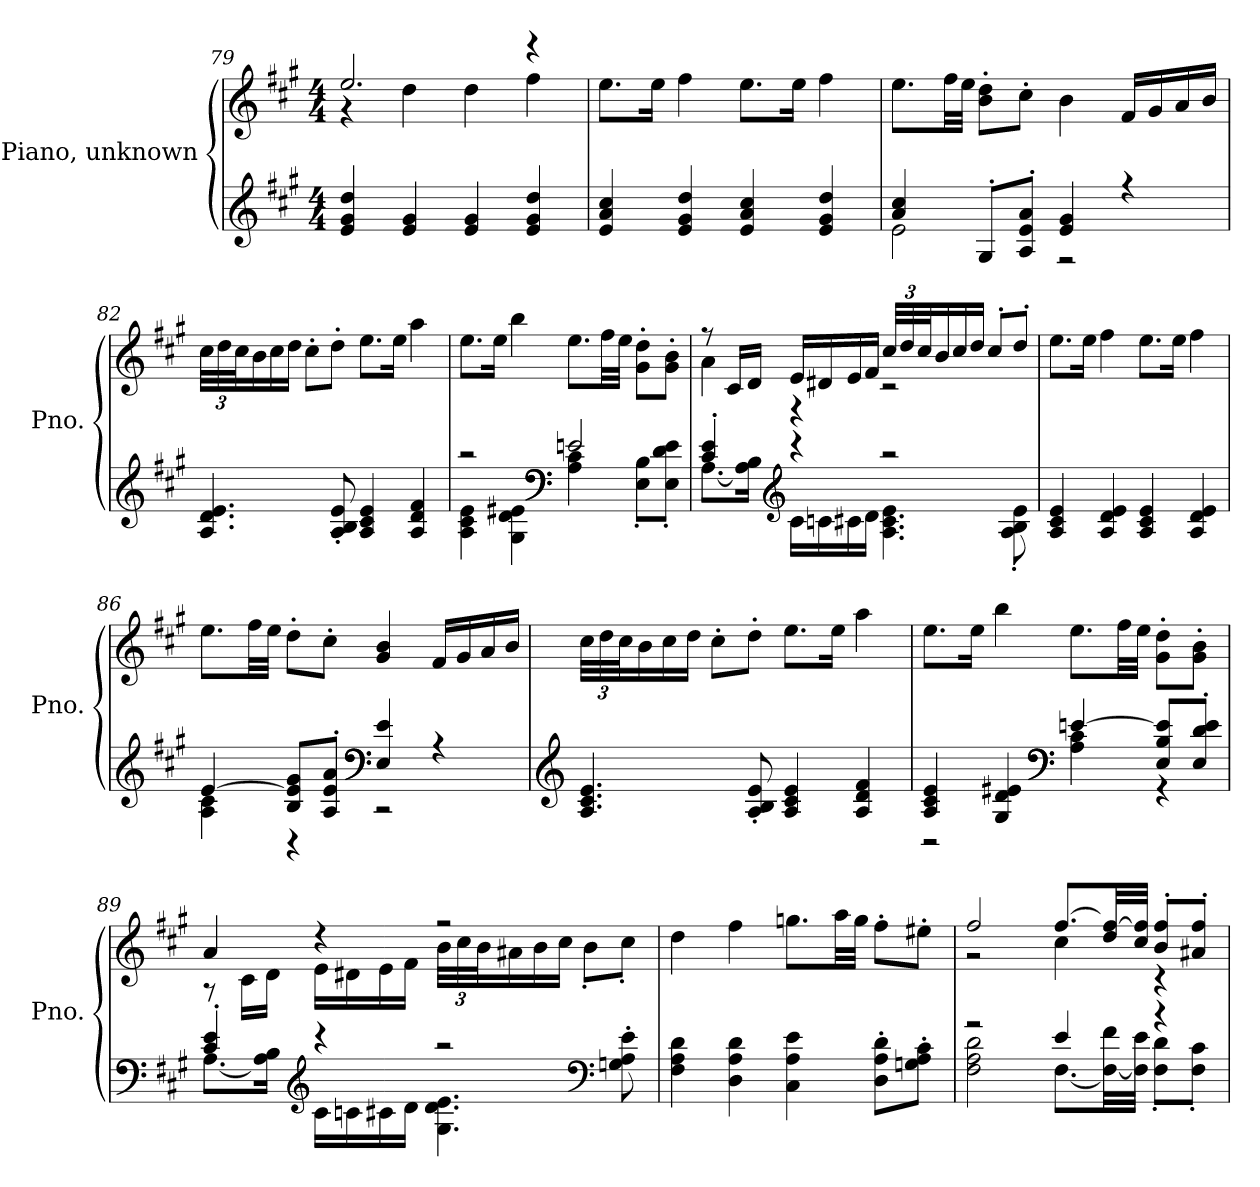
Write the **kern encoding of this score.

**kern	**kern
*part1	*part1
*staff2	*staff1
*I"Piano, unknown	*
*I'Pno.	*
*clefG2	*clefG2
*k[f#c#g#]	*k[f#c#g#]
*M4/4	*M4/4
=79	=79
*	*^
4e/ 4g#/ 4dd/	2.ee/	4r
4e/ 4g#/	.	4dd\
4e/ 4g#/	.	4dd\
4e/ 4g#/ 4dd/	4r	4ff#\
*	*v	*v
=80	=80
4e/ 4a/ 4cc#/	8.ee\L
.	16ee\Jk
4e/ 4g#/ 4dd/	4ff#\
4e/ 4a/ 4cc#/	8.ee\L
.	16ee\Jk
4e/ 4g#/ 4dd/	4ff#\
=81	=81
*^	*
4a/ 4cc#/	2e\	8.ee\L
.	.	32ff#\LL
.	.	32ee\JJJ
8G#'/L	.	8b\' 8dd\'L
8A/' 8e/' 8a/'J	.	8cc#'\J
4e/ 4g#/	2r	4b\
4r	.	16f#/LL
.	.	16g#/
.	.	16a/
.	.	16b/JJ
*v	*v	*
!!LO:LB:g=z
=82	=82
*	*Xbrackettup
4.A/ 4.d/ 4.e/	48cc#\LLL
.	48dd\
.	48cc#\J
.	16b\
.	16cc#\
.	16dd\JJ
.	8cc#'\L
8A/' 8B/' 8e/'	8dd'\J
4A/ 4c#/ 4e/	8.ee\L
.	16ee\Jk
4A/ 4d/ 4f#/	4aa\
=83	=83
*^	*
2r	4A\ 4c#\ 4e\	8.ee\L
.	.	16ee\Jk
.	4G#\ 4d\ 4e#X\	4bb\
*clefF4	*	*
2en/	4A\ 4c#\	8.ee\L
.	.	32ff#\LL
.	.	32ee\JJJ
.	8E\' 8B\'L	8g#\' 8dd\'L
.	8E\' 8d\' 8e\'J	8g#\' 8b\'J
=84	=84	=84
*	*	*^
4c#/' 4e/'	[8.A\L	8r	4a\
.	.	16c#/LL	.
.	16A\] 16B\Jk	16d/JJ	.
*clefG2	*	*	*
4r	16c#\LL	16e/LL	4r
.	16cn\	16d#X/	.
.	16c#X\	16e/	.
.	16d\JJ	16f#/JJ	.
2r	4.A\ 4.c#\ 4.e\	48cc#/LLL	2r
.	.	48dd/	.
.	.	48cc#/J	.
.	.	16b/	.
.	.	16cc#/	.
.	.	16dd/JJ	.
.	.	8cc#'/L	.
.	8A\' 8B\' 8e\'	8dd'/J	.
*v	*v	*	*
*	*v	*v
!!LO:LB:g=z
=85	=85
4A/ 4c#/ 4e/	8.ee\L
.	16ee\Jk
4A/ 4d/ 4e/	4ff#\
4A/ 4c#/ 4e/	8.ee\L
.	16ee\Jk
4A/ 4d/ 4e/	4ff#\
=86	=86
*^	*
[4e/	4A\ 4c#\	8.ee\L
.	.	32ff#\LL
.	.	32ee\JJJ
8B/ 8e/] 8g#/L	4r	8dd'\L
8A/' 8e/' 8a/'J	.	8cc#'\J
*clefF4	*	*
4E/ 4e/	2r	4g#/ 4b/
4r	.	16f#/LL
.	.	16g#/
.	.	16a/
.	.	16b/JJ
*v	*v	*
=87	=87
*clefG2	*
4.A/ 4.c#/ 4.e/	48cc#\LLL
.	48dd\
.	48cc#\J
.	16b\
.	16cc#\
.	16dd\JJ
.	8cc#'\L
8A/' 8B/' 8e/'	8dd'\J
4A/ 4c#/ 4e/	8.ee\L
.	16ee\Jk
4A/ 4d/ 4f#/	4aa\
!!LO:LB:g=z
=88	=88
*^	*
4A/ 4c#/ 4e/	2r	8.ee\L
.	.	16ee\Jk
4G#/ 4d/ 4e#X/	.	4bb\
*clefF4	*	*
[4en/	4A\ 4c#\	8.ee\L
.	.	32ff#\LL
.	.	32ee\JJJ
8E/ 8B/ 8e/]L	4r	8g#\' 8dd\'L
8E/' 8d/' 8e/'J	.	8g#\' 8b\'J
=89	=89	=89
*	*	*^
4c#/' 4e/'	[8.A\L	4a/	8r
.	.	.	16c#\LL
.	16A\] 16B\Jk	.	16d\JJ
*clefG2	*	*	*
4r	16c#\LL	4r	16e\LL
.	16cn\	.	16d#X\
.	16c#X\	.	16e\
.	16d\JJ	.	16f#\JJ
2r	4.G#\ 4.d\ 4.e\	2r	48b\LLL
.	.	.	48cc#\
.	.	.	48b\J
.	.	.	16a#X\
.	.	.	16b\
.	.	.	16cc#\JJ
.	.	.	8b'\L
*clefF4	*	*	*
.	8Gn\' 8A\' 8e\'	.	8cc#'\J
*v	*v	*	*
*	*v	*v
!!LO:PB:g=z
=90	=90
4F#\ 4A\ 4d\	4dd\
4D\ 4A\ 4d\	4ff#\
4C#\ 4A\ 4e\	8.ggn\L
.	32aa\LL
.	32gg\JJJ
8D\' 8A\' 8d\'L	8ff#'\L
8Gn\' 8A\' 8c#\'J	8ee#X'\J
=91	=91
*^	*^
2r	2F#\ 2A\ 2d\	2ff#/	2r
4e/	[8.F#\L	[8.ff#/L	4cc#\
.	32F#\_ 32f#\LL	32dd/ 32ff#/_LL	.
.	32F#\] 32e\JJJ	32cc#/ 32ff#/]JJJ	.
4r	8F#\' 8d\'L	8b/' 8ff#/'L	4r
.	8F#\' 8c#\'J	8a#X/' 8ff#/'J	.
*v	*v	*	*
*	*v	*v
=	=
*-	*-
